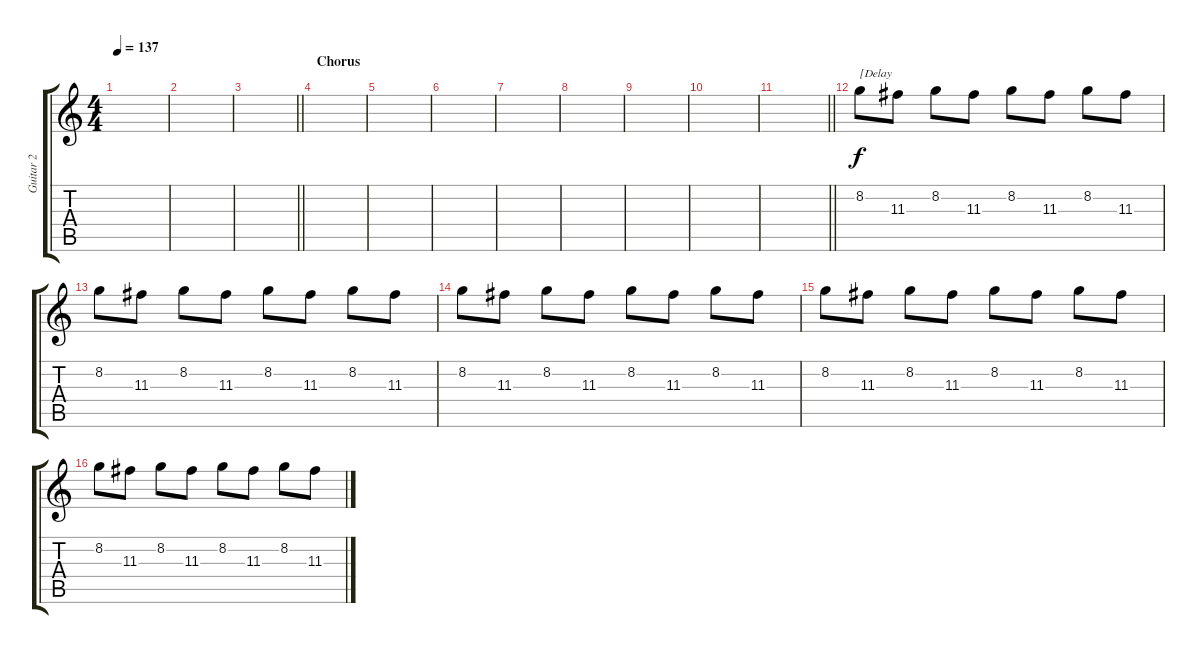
\track ("Guitar 2" "Guitar 2") {instrument overdrivenguitar}
\staff {score tabs}
\tuning (E4 B3 G3 D3 A2 E2) {hide}
\ts (4 4)
\tempo 137
\clef g2
\ks c
|
|
\barLineRight lightlight
|
\section ("" "Chorus")
|
|
|
|
|
|
|
\barLineRight lightlight
|
\section ("" "")
8.2.8{txt "[Delay"} 11.3.8 8.2.8 11.3.8 8.2.8 11.3.8 8.2.8 11.3.8 |
8.2.8 11.3.8 8.2.8 11.3.8 8.2.8 11.3.8 8.2.8 11.3.8 |
8.2.8 11.3.8 8.2.8 11.3.8 8.2.8 11.3.8 8.2.8 11.3.8 |
8.2.8 11.3.8 8.2.8 11.3.8 8.2.8 11.3.8 8.2.8 11.3.8 |
8.2.8 11.3.8 8.2.8 11.3.8 8.2.8 11.3.8 8.2.8 11.3.8
